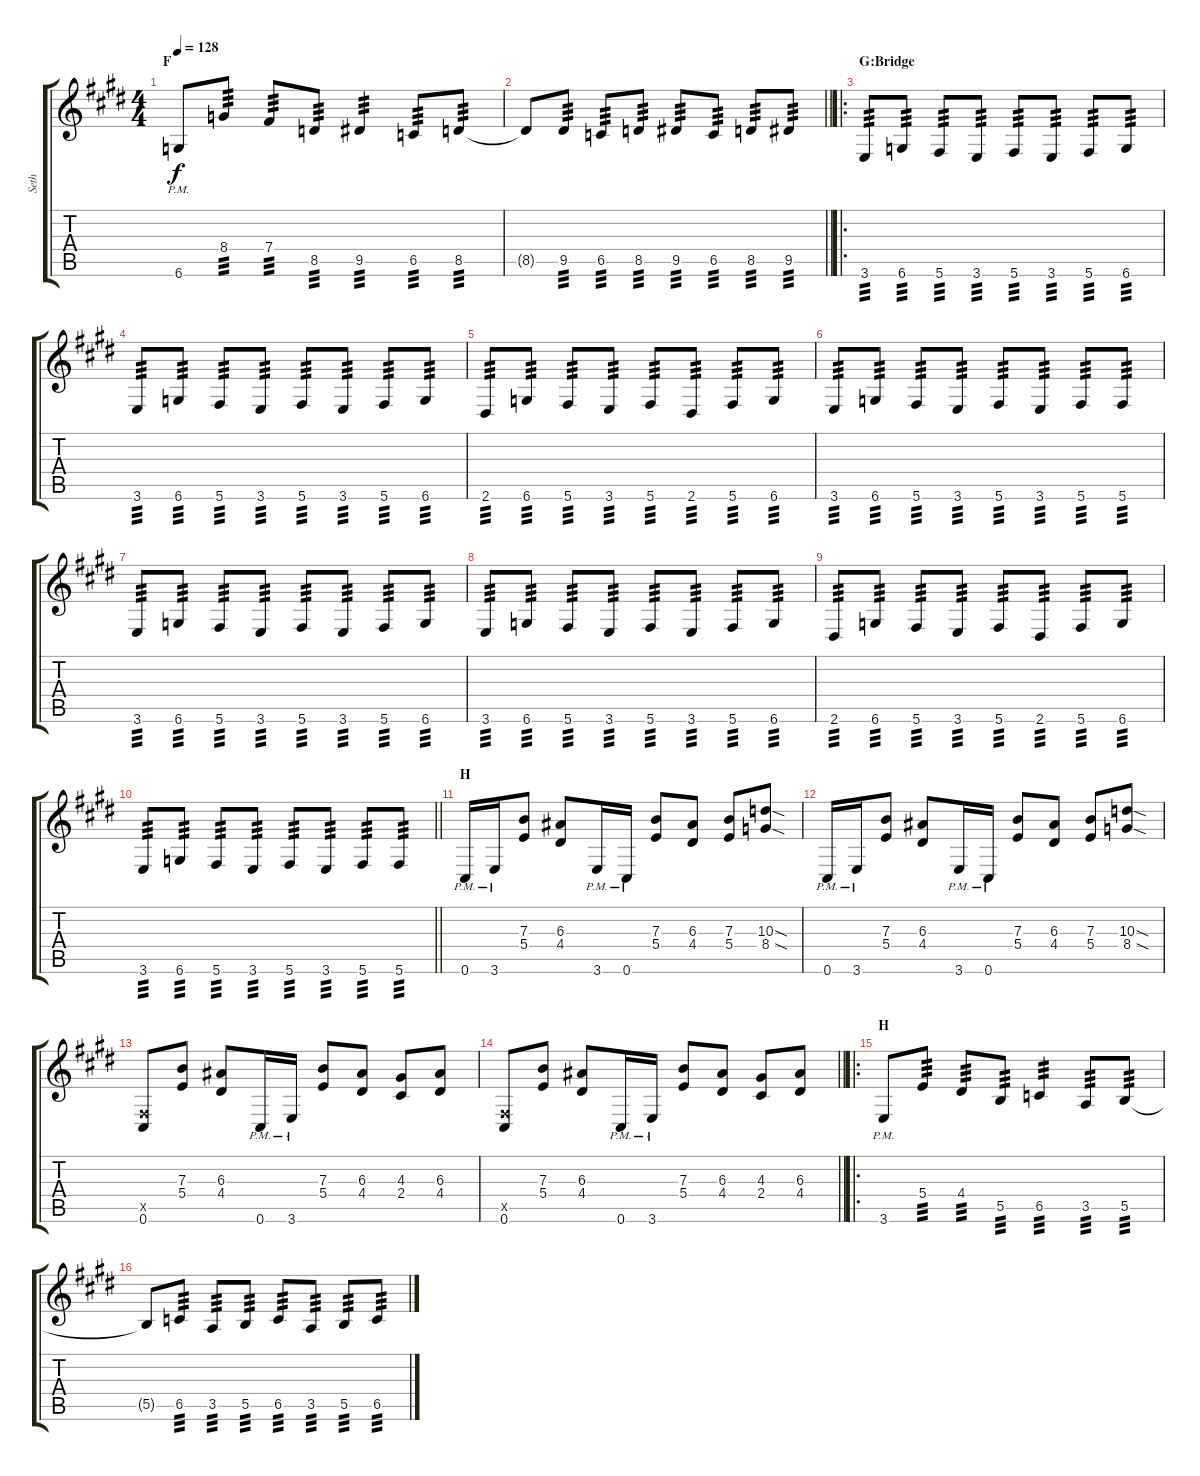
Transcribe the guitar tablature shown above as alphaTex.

\track ("Seth" "Seth") {instrument distortionguitar}
\staff {score tabs}
\tuning (Db4 Ab3 E3 B2 Gb2 Db2) {hide}
\ts (4 4)
\section ("" "F")
\tempo 128
\clef g2
\ks c#minor
6.6{pm}.8{dy f} 8.4.8{tp 3} 7.4.8{tp 3} 8.5.8{tp 3} 9.5.4{tp 3} 6.5.8{tp 3} 8.5.8{tp 3} |
\barLineRight lightlight
8.5{t}.8 9.5.8{tp 3} 6.5.8{tp 3} 8.5.8{tp 3} 9.5.8{tp 3} 6.5.8{tp 3} 8.5.8{tp 3} 9.5.8{tp 3} |
\ro
\section ("" "G:Bridge")
3.6.8{tp 3} 6.6.8{tp 3} 5.6.8{tp 3} 3.6.8{tp 3} 5.6.8{tp 3} 3.6.8{tp 3} 5.6.8{tp 3} 6.6.8{tp 3} |
3.6.8{tp 3} 6.6.8{tp 3} 5.6.8{tp 3} 3.6.8{tp 3} 5.6.8{tp 3} 3.6.8{tp 3} 5.6.8{tp 3} 6.6.8{tp 3} |
2.6.8{tp 3} 6.6.8{tp 3} 5.6.8{tp 3} 3.6.8{tp 3} 5.6.8{tp 3} 2.6.8{tp 3} 5.6.8{tp 3} 6.6.8{tp 3} |
3.6.8{tp 3} 6.6.8{tp 3} 5.6.8{tp 3} 3.6.8{tp 3} 5.6.8{tp 3} 3.6.8{tp 3} 5.6.8{tp 3} 5.6.8{tp 3} |
3.6.8{tp 3} 6.6.8{tp 3} 5.6.8{tp 3} 3.6.8{tp 3} 5.6.8{tp 3} 3.6.8{tp 3} 5.6.8{tp 3} 6.6.8{tp 3} |
3.6.8{tp 3} 6.6.8{tp 3} 5.6.8{tp 3} 3.6.8{tp 3} 5.6.8{tp 3} 3.6.8{tp 3} 5.6.8{tp 3} 6.6.8{tp 3} |
2.6.8{tp 3} 6.6.8{tp 3} 5.6.8{tp 3} 3.6.8{tp 3} 5.6.8{tp 3} 2.6.8{tp 3} 5.6.8{tp 3} 6.6.8{tp 3} |
\barLineRight lightlight
3.6.8{tp 3} 6.6.8{tp 3} 5.6.8{tp 3} 3.6.8{tp 3} 5.6.8{tp 3} 3.6.8{tp 3} 5.6.8{tp 3} 5.6.8{tp 3} |
\section ("" "H")
0.6{pm}.16 3.6{pm}.16 (7.3 5.4).8 (6.3 4.4).8 3.6{pm}.16 0.6{pm}.16 (7.3 5.4).8 (6.3 4.4).8 (7.3 5.4).8 (10.3{sod} 8.4{sod}).8 |
0.6{pm}.16 3.6{pm}.16 (7.3 5.4).8 (6.3 4.4).8 3.6{pm}.16 0.6{pm}.16 (7.3 5.4).8 (6.3 4.4).8 (7.3 5.4).8 (10.3{sod} 8.4{sod}).8 |
(0.5{x} 0.6).8 (7.3 5.4).8 (6.3 4.4).8 0.6{pm}.16 3.6{pm}.16 (7.3 5.4).8 (6.3 4.4).8 (4.3 2.4).8 (6.3 4.4).8 |
\barLineRight lightlight
(0.5{x} 0.6).8 (7.3 5.4).8 (6.3 4.4).8 0.6{pm}.16 3.6{pm}.16 (7.3 5.4).8 (6.3 4.4).8 (4.3 2.4).8 (6.3 4.4).8 |
\ro
\section ("" "H")
3.6{pm}.8 5.4.8{tp 3} 4.4.8{tp 3} 5.5.8{tp 3} 6.5.4{tp 3} 3.5.8{tp 3} 5.5.8{tp 3} |
5.5{t}.8 6.5.8{tp 3} 3.5.8{tp 3} 5.5.8{tp 3} 6.5.8{tp 3} 3.5.8{tp 3} 5.5.8{tp 3} 6.5.8{tp 3}
